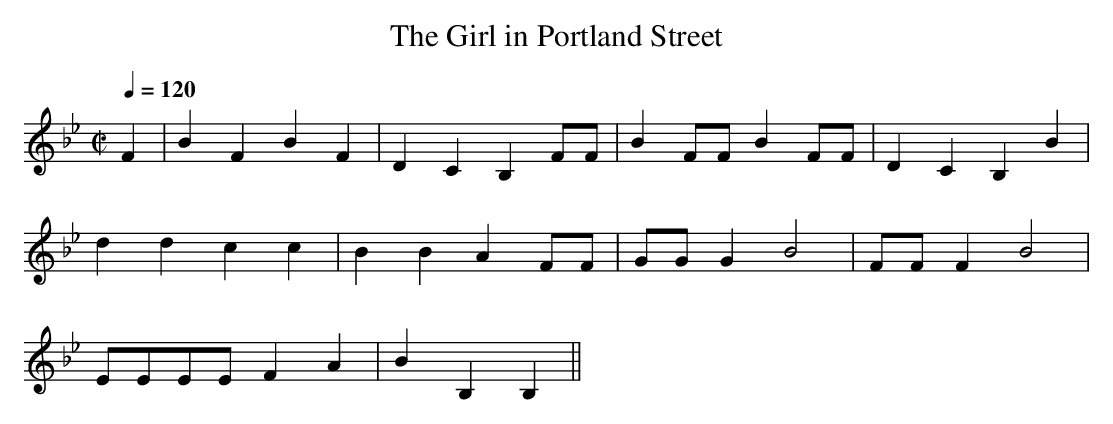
X:1
T:The Girl in Portland Street
M:C|
L:1/8
Q:1/4=120
K:Bb
F2|\
B2F2 B2F2|D2C2 B,2FF|B2FF B2FF|D2C2 B,2B2|
d2d2 c2c2|B2B2 A2FF |GGG2 B4  |FFF2 B4   |
EEEE F2A2|B2B,2 B,2||
